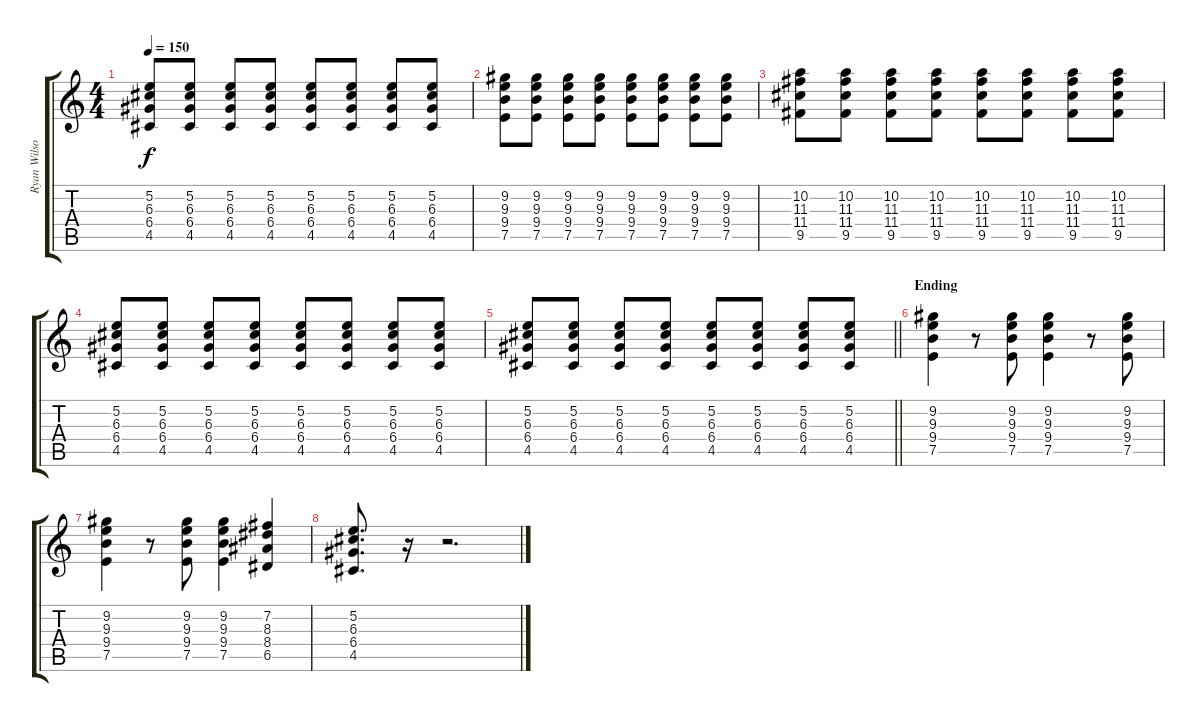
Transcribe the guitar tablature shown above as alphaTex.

\track ("Ryan Wilson" "Ryan Wilso") {instrument overdrivenguitar}
\staff {score tabs}
\tuning (E4 B3 G3 D3 A2 E2) {hide}
\ts (4 4)
\tempo 150
\clef g2
\ks c
(5.2 6.3 6.4 4.5).8{dy f} (5.2 6.3 6.4 4.5).8 (5.2 6.3 6.4 4.5).8 (5.2 6.3 6.4 4.5).8 (5.2 6.3 6.4 4.5).8 (5.2 6.3 6.4 4.5).8 (5.2 6.3 6.4 4.5).8 (5.2 6.3 6.4 4.5).8 |
(9.2 9.3 9.4 7.5).8 (9.2 9.3 9.4 7.5).8 (9.2 9.3 9.4 7.5).8 (9.2 9.3 9.4 7.5).8 (9.2 9.3 9.4 7.5).8 (9.2 9.3 9.4 7.5).8 (9.2 9.3 9.4 7.5).8 (9.2 9.3 9.4 7.5).8 |
(10.2 11.3 11.4 9.5).8 (10.2 11.3 11.4 9.5).8 (10.2 11.3 11.4 9.5).8 (10.2 11.3 11.4 9.5).8 (10.2 11.3 11.4 9.5).8 (10.2 11.3 11.4 9.5).8 (10.2 11.3 11.4 9.5).8 (10.2 11.3 11.4 9.5).8 |
(5.2 6.3 6.4 4.5).8 (5.2 6.3 6.4 4.5).8 (5.2 6.3 6.4 4.5).8 (5.2 6.3 6.4 4.5).8 (5.2 6.3 6.4 4.5).8 (5.2 6.3 6.4 4.5).8 (5.2 6.3 6.4 4.5).8 (5.2 6.3 6.4 4.5).8 |
\barLineRight lightlight
(5.2 6.3 6.4 4.5).8 (5.2 6.3 6.4 4.5).8 (5.2 6.3 6.4 4.5).8 (5.2 6.3 6.4 4.5).8 (5.2 6.3 6.4 4.5).8 (5.2 6.3 6.4 4.5).8 (5.2 6.3 6.4 4.5).8 (5.2 6.3 6.4 4.5).8 |
\section ("" "Ending")
(9.2 9.3 9.4 7.5).4 r.8 (9.2 9.3 9.4 7.5).8 (9.2 9.3 9.4 7.5).4 r.8 (9.2 9.3 9.4 7.5).8 |
(9.2 9.3 9.4 7.5).4 r.8 (9.2 9.3 9.4 7.5).8 (9.2 9.3 9.4 7.5).4 (7.2 8.3 8.4 6.5).4 |
(5.2 6.3 6.4 4.5).8{d} r.16 r.2{d}
